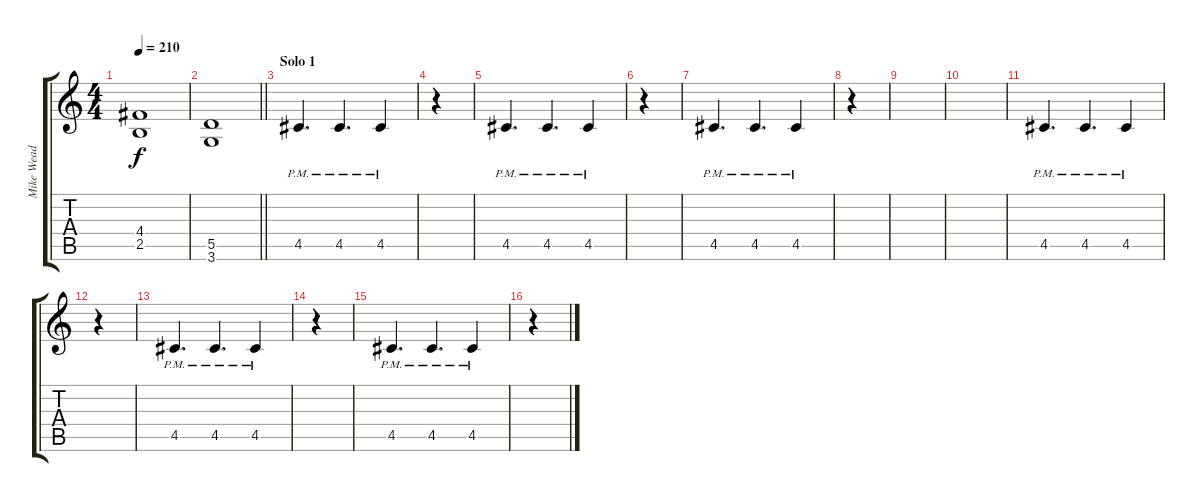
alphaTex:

\track ("Mike Wead" "Mike Wead") {instrument distortionguitar}
\staff {score tabs}
\tuning (E4 B3 G3 D3 A2 E2) {hide}
\ts (4 4)
\tempo 210
\clef g2
\ks c
(4.4 2.5).1{dy f} |
\barLineRight lightlight
(5.5 3.6).1 |
\section ("" "Solo 1")
4.5{pm}.4{d} 4.5{pm}.4{d} 4.5{pm}.4 |
r.4 |
4.5{pm}.4{d} 4.5{pm}.4{d} 4.5{pm}.4 |
r.4 |
4.5{pm}.4{d} 4.5{pm}.4{d} 4.5{pm}.4 |
r.4 |
|
|
4.5{pm}.4{d} 4.5{pm}.4{d} 4.5{pm}.4 |
r.4 |
4.5{pm}.4{d} 4.5{pm}.4{d} 4.5{pm}.4 |
r.4 |
4.5{pm}.4{d} 4.5{pm}.4{d} 4.5{pm}.4 |
r.4
